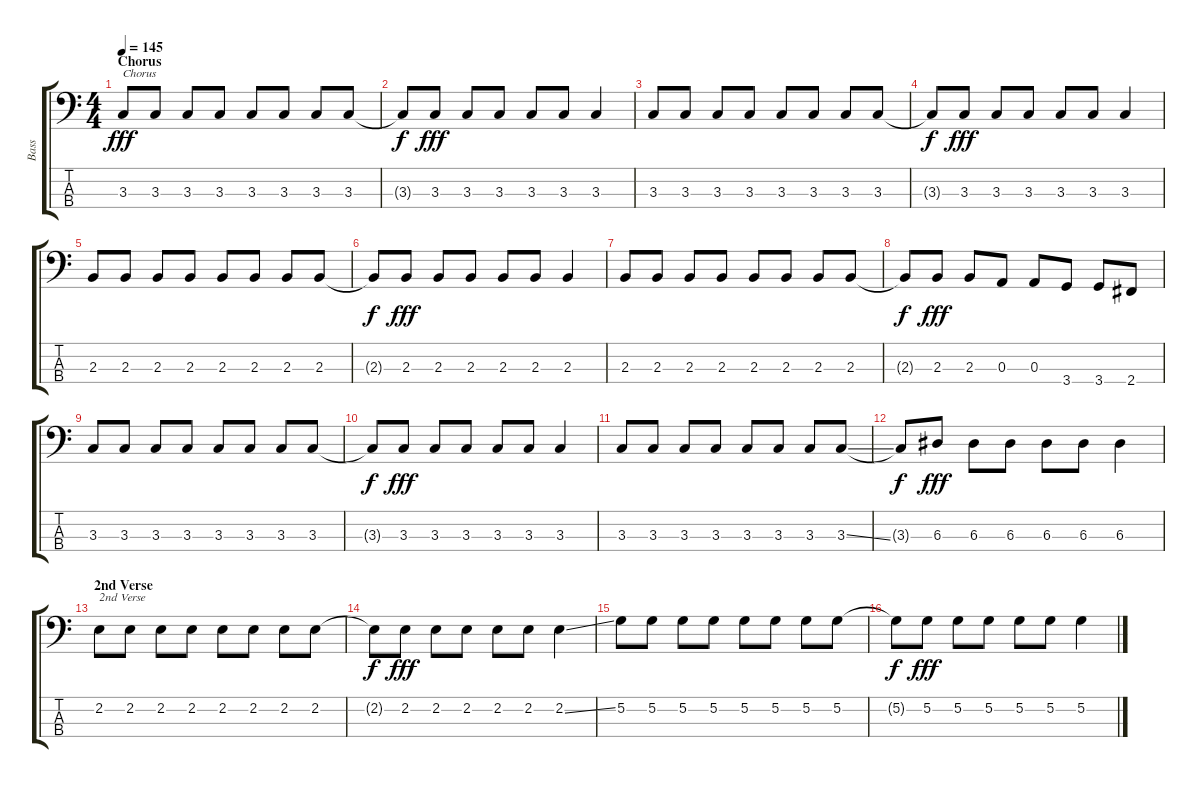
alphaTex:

\track ("Bass" "Bass") {instrument electricbasspick}
\staff {score tabs}
\tuning (G2 D2 A1 E1) {hide}
\ts (4 4)
\section ("" "Chorus")
\tempo 145
\clef f4
\ks c
3.3.8{txt "Chorus" dy fff} 3.3.8 3.3.8 3.3.8 3.3.8 3.3.8 3.3.8 3.3.8 |
3.3{t}.8{dy f} 3.3.8{dy fff} 3.3.8 3.3.8 3.3.8 3.3.8 3.3.4 |
3.3.8 3.3.8 3.3.8 3.3.8 3.3.8 3.3.8 3.3.8 3.3.8 |
3.3{t}.8{dy f} 3.3.8{dy fff} 3.3.8 3.3.8 3.3.8 3.3.8 3.3.4 |
2.3.8 2.3.8 2.3.8 2.3.8 2.3.8 2.3.8 2.3.8 2.3.8 |
2.3{t}.8{dy f} 2.3.8{dy fff} 2.3.8 2.3.8 2.3.8 2.3.8 2.3.4 |
2.3.8 2.3.8 2.3.8 2.3.8 2.3.8 2.3.8 2.3.8 2.3.8 |
2.3{t}.8{dy f} 2.3.8{dy fff} 2.3.8 0.3.8 0.3.8 3.4.8 3.4.8 2.4.8 |
3.3.8 3.3.8 3.3.8 3.3.8 3.3.8 3.3.8 3.3.8 3.3.8 |
3.3{t}.8{dy f} 3.3.8{dy fff} 3.3.8 3.3.8 3.3.8 3.3.8 3.3.4 |
3.3.8 3.3.8 3.3.8 3.3.8 3.3.8 3.3.8 3.3.8 3.3{ss}.8 |
3.3{t}.8{dy f} 6.3.8{dy fff} 6.3.8 6.3.8 6.3.8 6.3.8 6.3.4 |
\section ("" "2nd Verse")
2.2.8{txt "2nd Verse"} 2.2.8 2.2.8 2.2.8 2.2.8 2.2.8 2.2.8 2.2.8 |
2.2{t}.8{dy f} 2.2.8{dy fff} 2.2.8 2.2.8 2.2.8 2.2.8 2.2{ss}.4 |
5.2.8 5.2.8 5.2.8 5.2.8 5.2.8 5.2.8 5.2.8 5.2.8 |
5.2{t}.8{dy f} 5.2.8{dy fff} 5.2.8 5.2.8 5.2.8 5.2.8 5.2{ss}.4
